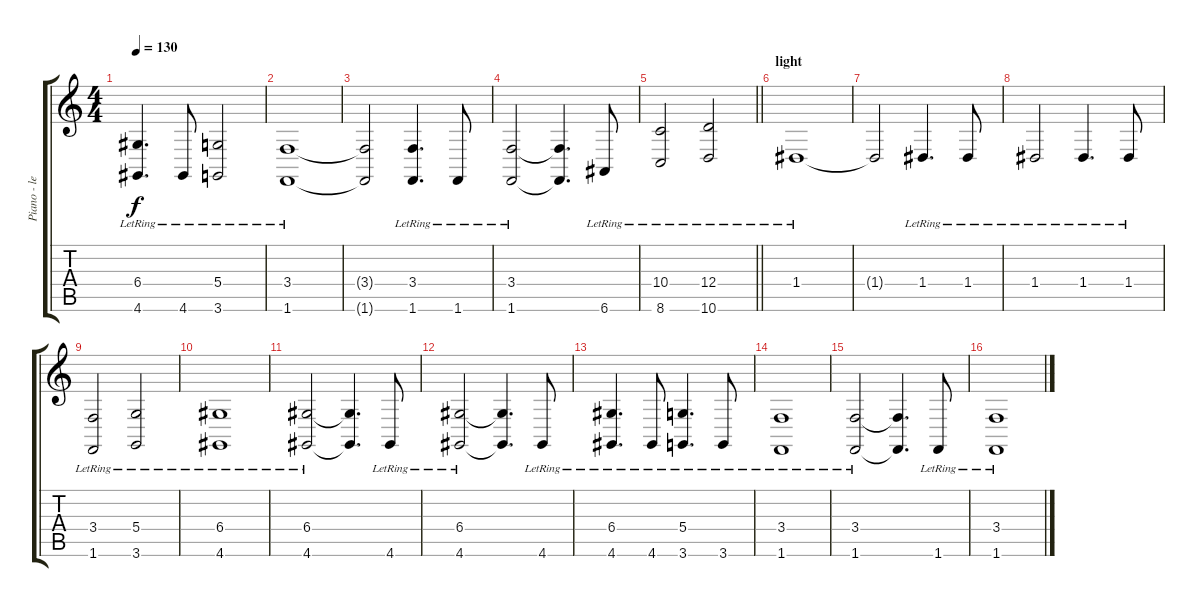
\track ("Piano - left ha" "Piano - le") {instrument brightacousticpiano}
\staff {score tabs}
\tuning (E4 B3 G3 D3 A2 E2) {hide}
\ts (4 4)
\tempo 130
\clef g2
\ks c
(6.4{lr} 4.6{lr}).4{d dy f} 4.6{lr}.8 (5.4{lr} 3.6{lr}).2 |
(3.4{lr} 1.6{lr}).1 |
(3.4{t} 1.6{t}).2 (3.4{lr} 1.6{lr}).4{d} 1.6{lr}.8 |
(3.4{lr} 1.6{lr}).2 (3.4{t} 1.6{t}).4{d} 6.6{lr}.8 |
\barLineRight lightlight
(10.4{lr} 8.6{lr}).2 (12.4{lr} 10.6{lr}).2 |
\section ("" "light")
1.4{lr}.1 |
1.4{t}.2 1.4{lr}.4{d} 1.4{lr}.8 |
1.4{lr}.2 1.4{lr}.4{d} 1.4{lr}.8 |
(3.4{lr} 1.6{lr}).2 (5.4{lr} 3.6{lr}).2 |
(6.4{lr} 4.6{lr}).1 |
(6.4{lr} 4.6{lr}).2 (6.4{t} 4.6{t}).4{d} 4.6{lr}.8 |
(6.4{lr} 4.6{lr}).2 (6.4{t} 4.6{t}).4{d} 4.6{lr}.8 |
(6.4{lr} 4.6{lr}).4{d} 4.6{lr}.8 (5.4{lr} 3.6{lr}).4{d} 3.6{lr}.8 |
(3.4{lr} 1.6{lr}).1 |
(3.4{lr} 1.6{lr}).2 (3.4{t} 1.6{t}).4{d} 1.6{lr}.8 |
(3.4{lr} 1.6{lr}).1
